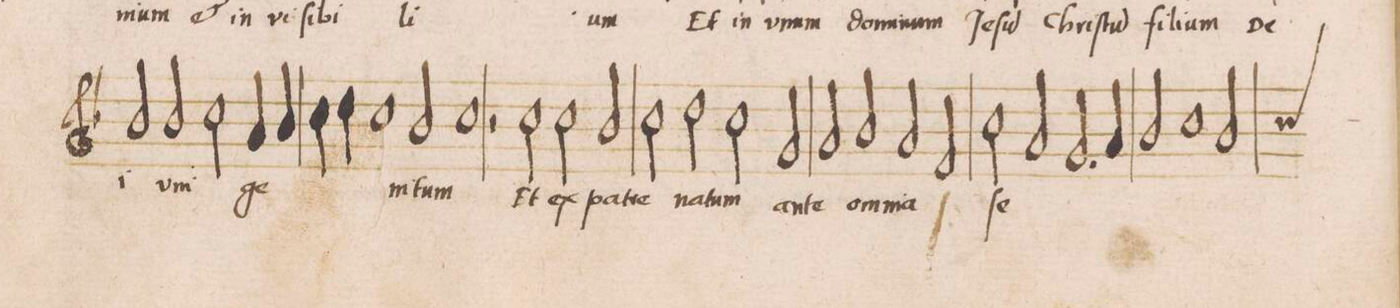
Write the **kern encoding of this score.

**kern	**text
*I"DISCANTVS	*
*clefG2	*
*k[b-]	*
*met(C|)	*
*M2/1	*
2b-/	-i
2b-/	u-
=17-	=17-
2cc\	-ni
4a/	ge-
4b-/	.
4cc\	.
4dd\	.
1cc\	.
=18-	=18-
2b-/	-ni-
1cc	-tum
=19	=19
2r	.
2cc\	Et
2cc\	ex
2b-/	pa-
=20	=20
2cc\	-tre
2dd\	na-
2cc\	-tum
2g/	an-
=21	=21
2a/	-te
2b-/	om-
2a/	-ni-
2f/	-a
=22	=22
2cc\	ſe-
2a/	.
2.g/	.
4a/	.
=23	=23
2b-/	.
1cc	.
2b-/	.
*custos:cc	*
=24	=24
*-	*-
